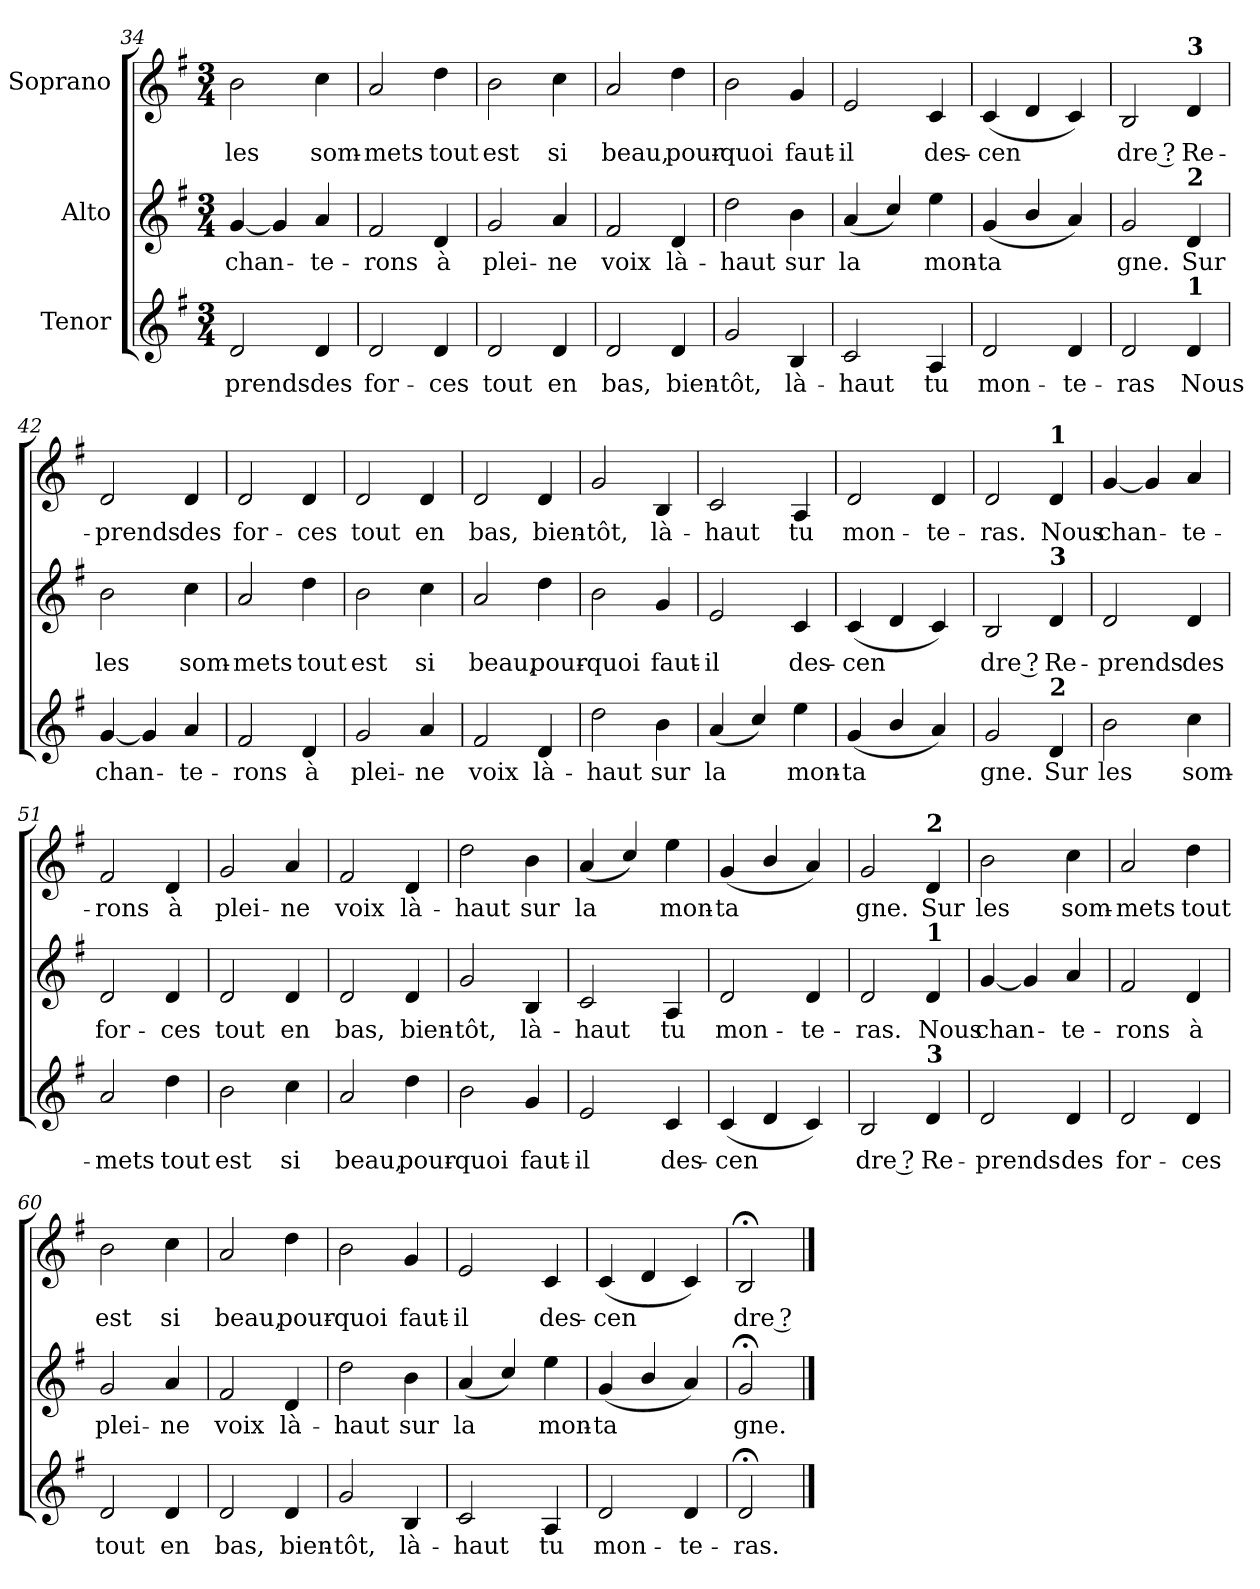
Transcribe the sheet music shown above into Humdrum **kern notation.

**kern	**text	**kern	**text	**kern	**text
*part3	*part3	*part2	*part2	*part1	*part1
*staff3	*staff3	*staff2	*staff2	*staff1	*staff1
*I"Tenor	*	*I"Alto	*	*I"Soprano	*
!!LO:PB:g=z
*clefG2	*	*clefG2	*	*clefG2	*
*k[f#]	*	*k[f#]	*	*k[f#]	*
*M3/4	*	*M3/4	*	*M3/4	*
=34	=34	=34	=34	=34	=34
!	!LO:LY:b	!	!LO:LY:b	!	!LO:LY:b
2d/	-prends	[4g/	chan-	2b\	les
.	.	4g/]	.	.	.
!	!LO:LY:b	!	!LO:LY:b	!	!LO:LY:b
4d/	des	4a/	-te-	4cc\	som-
=35	=35	=35	=35	=35	=35
!	!LO:LY:b	!	!LO:LY:b	!	!LO:LY:b
2d/	for-	2f#/	-rons	2a/	-mets
!	!LO:LY:b	!	!LO:LY:b	!	!LO:LY:b
4d/	-ces	4d/	à	4dd\	tout
=36	=36	=36	=36	=36	=36
!	!LO:LY:b	!	!LO:LY:b	!	!LO:LY:b
2d/	tout	2g/	plei-	2b\	est
!	!LO:LY:b	!	!LO:LY:b	!	!LO:LY:b
4d/	en	4a/	-ne	4cc\	si
=37	=37	=37	=37	=37	=37
!	!LO:LY:b	!	!LO:LY:b	!	!LO:LY:b
2d/	bas,	2f#/	voix	2a/	beau,
!	!LO:LY:b	!	!LO:LY:b	!	!LO:LY:b
4d/	bien-	4d/	là-	4dd\	pour-
=38	=38	=38	=38	=38	=38
!	!LO:LY:b	!	!LO:LY:b	!	!LO:LY:b
2g/	-tôt,	2dd\	-haut	2b\	-quoi
!	!LO:LY:b	!	!LO:LY:b	!	!LO:LY:b
4B/	là-	4b\	sur	4g/	faut-
=39	=39	=39	=39	=39	=39
!	!LO:LY:b	!	!LO:LY:b	!	!LO:LY:b
2c/	-haut	(<4a/	la	2e/	-il
.	.	4cc/)	.	.	.
!	!LO:LY:b	!	!LO:LY:b	!	!LO:LY:b
4A/	tu	4ee\	mon-	4c/	des-
=40	=40	=40	=40	=40	=40
!	!LO:LY:b	!	!LO:LY:b	!	!LO:LY:b
2d/	mon-	(<4g/	-ta	(<4c/	-cen
.	.	4b/	.	4d/	.
!	!LO:LY:b	!	!	!	!
4d/	-te-	4a/)	.	4c/)	.
=41	=41	=41	=41	=41	=41
!	!LO:LY:b	!	!LO:LY:b	!	!LO:LY:b
2d/	-ras	2g/	gne.	2B/	dre ?
!	!	!	!	!LO:TX:a:B:t=3	!
!	!	!LO:TX:a:B:t=2	!	!	!
!LO:TX:a:B:t=1	!	!	!	!	!
!	!LO:LY:b	!	!LO:LY:b	!	!LO:LY:b
4d/	Nous	4d/	Sur	4d/	Re-
!!LO:LB:g=z
=42	=42	=42	=42	=42	=42
!	!LO:LY:b	!	!LO:LY:b	!	!LO:LY:b
[4g/	chan-	2b\	les	2d/	-prends
4g/]	.	.	.	.	.
!	!LO:LY:b	!	!LO:LY:b	!	!LO:LY:b
4a/	-te-	4cc\	som-	4d/	des
=43	=43	=43	=43	=43	=43
!	!LO:LY:b	!	!LO:LY:b	!	!LO:LY:b
2f#/	-rons	2a/	-mets	2d/	for-
!	!LO:LY:b	!	!LO:LY:b	!	!LO:LY:b
4d/	à	4dd\	tout	4d/	-ces
=44	=44	=44	=44	=44	=44
!	!LO:LY:b	!	!LO:LY:b	!	!LO:LY:b
2g/	plei-	2b\	est	2d/	tout
!	!LO:LY:b	!	!LO:LY:b	!	!LO:LY:b
4a/	-ne	4cc\	si	4d/	en
=45	=45	=45	=45	=45	=45
!	!LO:LY:b	!	!LO:LY:b	!	!LO:LY:b
2f#/	voix	2a/	beau,	2d/	bas,
!	!LO:LY:b	!	!LO:LY:b	!	!LO:LY:b
4d/	là-	4dd\	pour-	4d/	bien-
=46	=46	=46	=46	=46	=46
!	!LO:LY:b	!	!LO:LY:b	!	!LO:LY:b
2dd\	-haut	2b\	-quoi	2g/	-tôt,
!	!LO:LY:b	!	!LO:LY:b	!	!LO:LY:b
4b\	sur	4g/	faut-	4B/	là-
=47	=47	=47	=47	=47	=47
!	!LO:LY:b	!	!LO:LY:b	!	!LO:LY:b
(<4a/	la	2e/	-il	2c/	-haut
4cc/)	.	.	.	.	.
!	!LO:LY:b	!	!LO:LY:b	!	!LO:LY:b
4ee\	mon-	4c/	des-	4A/	tu
=48	=48	=48	=48	=48	=48
!	!LO:LY:b	!	!LO:LY:b	!	!LO:LY:b
(<4g/	-ta	(<4c/	-cen	2d/	mon-
4b/	.	4d/	.	.	.
!	!	!	!	!	!LO:LY:b
4a/)	.	4c/)	.	4d/	-te-
=49	=49	=49	=49	=49	=49
!	!LO:LY:b	!	!LO:LY:b	!	!LO:LY:b
2g/	gne.	2B/	dre ?	2d/	-ras.
!	!	!	!	!LO:TX:a:B:t=1	!
!	!	!LO:TX:a:B:t=3	!	!	!
!LO:TX:a:B:t=2	!	!	!	!	!
!	!LO:LY:b	!	!LO:LY:b	!	!LO:LY:b
4d/	Sur	4d/	Re-	4d/	Nous
!!LO:LB:g=z
=50	=50	=50	=50	=50	=50
!	!LO:LY:b	!	!LO:LY:b	!	!LO:LY:b
2b\	les	2d/	-prends	[4g/	chan-
.	.	.	.	4g/]	.
!	!LO:LY:b	!	!LO:LY:b	!	!LO:LY:b
4cc\	som-	4d/	des	4a/	-te-
=51	=51	=51	=51	=51	=51
!	!LO:LY:b	!	!LO:LY:b	!	!LO:LY:b
2a/	-mets	2d/	for-	2f#/	-rons
!	!LO:LY:b	!	!LO:LY:b	!	!LO:LY:b
4dd\	tout	4d/	-ces	4d/	à
=52	=52	=52	=52	=52	=52
!	!LO:LY:b	!	!LO:LY:b	!	!LO:LY:b
2b\	est	2d/	tout	2g/	plei-
!	!LO:LY:b	!	!LO:LY:b	!	!LO:LY:b
4cc\	si	4d/	en	4a/	-ne
=53	=53	=53	=53	=53	=53
!	!LO:LY:b	!	!LO:LY:b	!	!LO:LY:b
2a/	beau,	2d/	bas,	2f#/	voix
!	!LO:LY:b	!	!LO:LY:b	!	!LO:LY:b
4dd\	pour-	4d/	bien-	4d/	là-
=54	=54	=54	=54	=54	=54
!	!LO:LY:b	!	!LO:LY:b	!	!LO:LY:b
2b\	-quoi	2g/	-tôt,	2dd\	-haut
!	!LO:LY:b	!	!LO:LY:b	!	!LO:LY:b
4g/	faut-	4B/	là-	4b\	sur
=55	=55	=55	=55	=55	=55
!	!LO:LY:b	!	!LO:LY:b	!	!LO:LY:b
2e/	-il	2c/	-haut	(<4a/	la
.	.	.	.	4cc/)	.
!	!LO:LY:b	!	!LO:LY:b	!	!LO:LY:b
4c/	des-	4A/	tu	4ee\	mon-
=56	=56	=56	=56	=56	=56
!	!LO:LY:b	!	!LO:LY:b	!	!LO:LY:b
(<4c/	-cen	2d/	mon-	(<4g/	-ta
4d/	.	.	.	4b/	.
!	!	!	!LO:LY:b	!	!
4c/)	.	4d/	-te-	4a/)	.
=57	=57	=57	=57	=57	=57
!	!LO:LY:b	!	!LO:LY:b	!	!LO:LY:b
2B/	dre ?	2d/	-ras.	2g/	gne.
!	!	!	!	!LO:TX:a:B:t=2	!
!	!	!LO:TX:a:B:t=1	!	!	!
!LO:TX:a:B:t=3	!	!	!	!	!
!	!LO:LY:b	!	!LO:LY:b	!	!LO:LY:b
4d/	Re-	4d/	Nous	4d/	Sur
=58	=58	=58	=58	=58	=58
!	!LO:LY:b	!	!LO:LY:b	!	!LO:LY:b
2d/	-prends	[4g/	chan-	2b\	les
.	.	4g/]	.	.	.
!	!LO:LY:b	!	!LO:LY:b	!	!LO:LY:b
4d/	des	4a/	-te-	4cc\	som-
!!LO:LB:g=z
=59	=59	=59	=59	=59	=59
!	!LO:LY:b	!	!LO:LY:b	!	!LO:LY:b
2d/	for-	2f#/	-rons	2a/	-mets
!	!LO:LY:b	!	!LO:LY:b	!	!LO:LY:b
4d/	-ces	4d/	à	4dd\	tout
=60	=60	=60	=60	=60	=60
!	!LO:LY:b	!	!LO:LY:b	!	!LO:LY:b
2d/	tout	2g/	plei-	2b\	est
!	!LO:LY:b	!	!LO:LY:b	!	!LO:LY:b
4d/	en	4a/	-ne	4cc\	si
=61	=61	=61	=61	=61	=61
!	!LO:LY:b	!	!LO:LY:b	!	!LO:LY:b
2d/	bas,	2f#/	voix	2a/	beau,
!	!LO:LY:b	!	!LO:LY:b	!	!LO:LY:b
4d/	bien-	4d/	là-	4dd\	pour-
=62	=62	=62	=62	=62	=62
!	!LO:LY:b	!	!LO:LY:b	!	!LO:LY:b
2g/	-tôt,	2dd\	-haut	2b\	-quoi
!	!LO:LY:b	!	!LO:LY:b	!	!LO:LY:b
4B/	là-	4b\	sur	4g/	faut-
=63	=63	=63	=63	=63	=63
!	!LO:LY:b	!	!LO:LY:b	!	!LO:LY:b
2c/	-haut	(<4a/	la	2e/	-il
.	.	4cc/)	.	.	.
!	!LO:LY:b	!	!LO:LY:b	!	!LO:LY:b
4A/	tu	4ee\	mon-	4c/	des-
=64	=64	=64	=64	=64	=64
!	!LO:LY:b	!	!LO:LY:b	!	!LO:LY:b
2d/	mon-	(<4g/	-ta	(<4c/	-cen
.	.	4b/	.	4d/	.
!	!LO:LY:b	!	!	!	!
4d/	-te-	4a/)	.	4c/)	.
=65	=65	=65	=65	=65	=65
!	!LO:LY:b	!	!LO:LY:b	!	!LO:LY:b
2d;</	-ras.	2g;</	gne.	2B;</	dre ?
==	==	==	==	==	==
*-	*-	*-	*-	*-	*-
